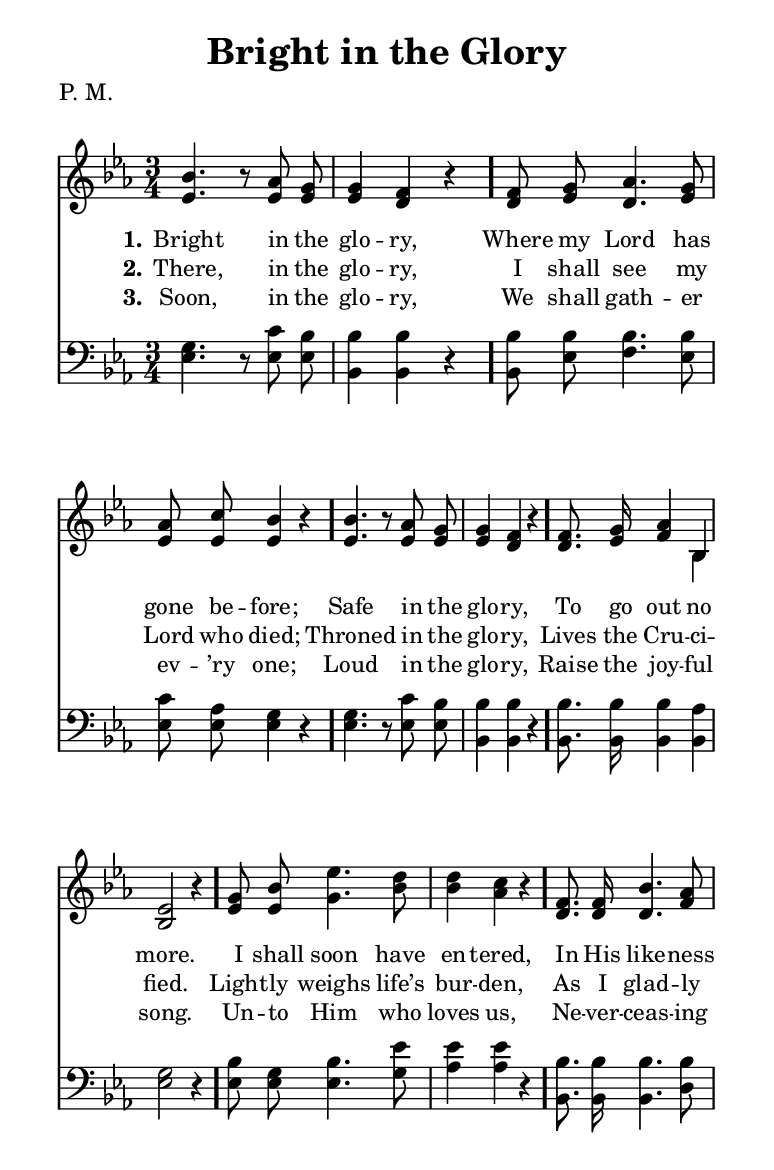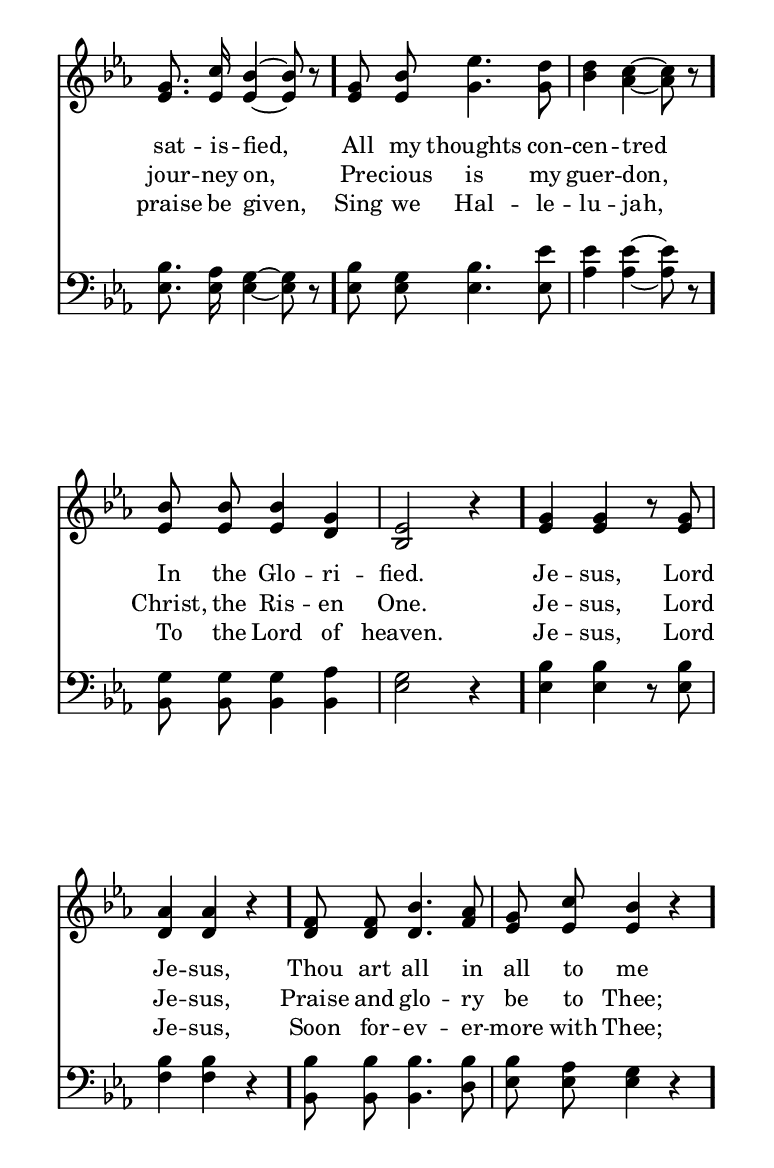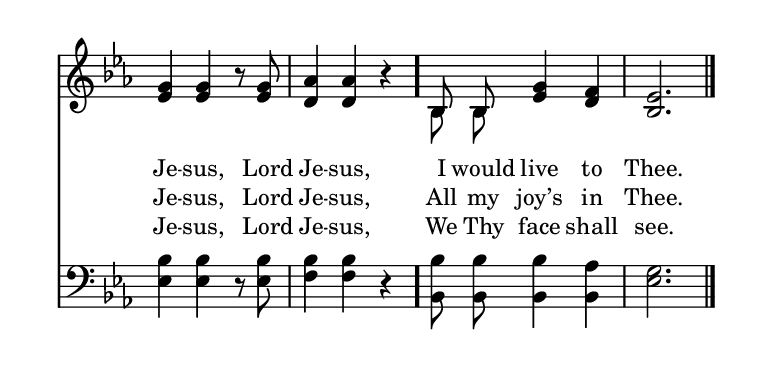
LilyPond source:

\include "common/global.ily"
\paper {
  \include "common/paper.ily"
}

\header{
  hymnnumber = "209"
  title = "Bright in the Glory"
  tunename = ""
  meter = "P. M."
  poet = ""
  composer = ""
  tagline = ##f
}

patternAA = { c4. c8 c8 c | c4 c c | }
patternAB = { c8 c c4. c8 | c8 c c4 c | }
patternAC = \patternAA
patternAD = { c8. c16 c4 c, | c2 c4 | }

patternBA = { c8 c c4. c8 | c4 c c | }
patternBB = { c,8. c16 c4. c8 | c8. c16 c4 ~ c8 c | }
patternBC = { c8 c c4. c8 | c4 c ~ c8 c | }
patternBD = { c8 c c4 c | c2 c4 | }

patternCA = { c4 c c8 c | c4 c c | }
patternCB = { c8 c c4. c8 | c c c4 c | }
patternCC = \patternCA
patternCD = { c,8 c c'4 c | c2. | }

global = {
  \include "common/overrides.ily"
  \override Staff.TimeSignature.style = #'numbered
  \time 3/4
  \override Score.MetronomeMark.transparent = ##t % hide all fermata changes too
  \tempo 4=80
  \key ees \major
  \autoBeamOff
}

notesSoprano = {
\global
\relative c'' {

  bes4. r8 aes8 g | g4 f r |
  f8 g aes4. g8 | aes8 c bes4 r |
  bes4. r8 aes8 g | g4 f r |
  f8. g16 aes4 bes, | ees2 r4 |

  g8 bes ees4. d8 | d4 c r |
  f,8. f16 bes4. aes8 | g8. c16 bes4 ~ bes8 r |
  g8 bes ees4. d8 | d4 c ~ c8 r |
  bes8 bes bes4 g | ees2 r4 |

  g4 g r8 g | aes4 aes r |
  f8 f bes4. aes8 | g c bes4 r |
  g4 g r8 g | aes4 aes r |
  bes,8 bes g'4 f | ees2. |

  \bar "|."

}
}

notesAlto = {
\global
\relative e' {

  \changePitch \patternAA { ees r ees ees | ees d r }
  \changePitch \patternAB { d ees d ees | ees ees ees r }
  \changePitch \patternAC { ees r ees ees | ees d r }
  \changePitch \patternAD { d ees f bes, | bes r }

  \changePitch \patternBA { ees ees g bes | bes aes r }
  \changePitch \patternBB { d, d d f | ees ees ees ees r }
  \changePitch \patternBC { ees ees g g | bes aes aes r }
  \changePitch \patternBD { ees ees ees d | bes r }

  \changePitch \patternCA { ees ees r ees | d d r }
  \changePitch \patternCB { d d d f | ees ees ees r }
  \changePitch \patternCC { ees ees r ees | d d r }
  \changePitch \patternCD { bes bes ees d | bes }

}
}

notesTenor = {
\global
\relative a {

  \changePitch \patternAA { g r c bes | bes bes r }
  \changePitch \patternAB { bes bes bes bes | c aes g r }
  \changePitch \patternAC { g r c bes | bes bes r }
  \changePitch \patternAD { bes bes bes aes | g r }

  \changePitch \patternBA { bes g bes ees | ees ees r }
  \changePitch \patternBB { bes bes bes bes | bes aes g g r }
  \changePitch \patternBC { bes g bes ees | ees ees ees r }
  \changePitch \patternBD { g, g g aes | g r }

  \changePitch \patternCA { bes bes r bes | bes bes r }
  \changePitch \patternCB { bes bes bes bes | bes aes g r }
  \changePitch \patternCC { bes bes r bes | bes bes r }
  \changePitch \patternCD { bes bes bes aes | g }

}
}

notesBass = {
\global
\relative f {

  \changePitch \patternAA { ees r ees ees | bes bes r }
  \changePitch \patternAB { bes ees f ees | ees ees ees r }
  \changePitch \patternAC { ees r ees ees | bes bes r }
  \changePitch \patternAD { bes bes bes bes | ees r }

  \changePitch \patternBA { ees ees ees g | aes aes r }
  \changePitch \patternBB { bes, bes bes d | ees ees ees ees r }
  \changePitch \patternBC { ees ees ees ees aes aes aes r }
  \changePitch \patternBD { bes, bes bes bes | ees r }

  \changePitch \patternCA { ees ees r ees | f f r }
  \changePitch \patternCB { bes, bes bes d | ees ees ees r }
  \changePitch \patternCC { ees ees r ees | f f r }
  \changePitch \patternCD { bes, bes bes bes | ees }

}
}

wordsA = \lyricmode {
\set stanza = "1."

Bright in the glo -- ry, \bar "."
Where my Lord has gone be -- fore; \bar "."
Safe in the glo -- ry, \bar "."
To go out no more. \bar "."
I shall soon have en -- tered, \bar "."
In His like -- ness sat -- is -- fied, \bar "."
All my thoughts con -- cen -- tred \bar "."
In the Glo -- ri -- fied. \bar "."
Je -- sus, Lord Je -- sus, \bar "."
Thou art all in all to me \bar "."
Je -- sus, Lord Je -- sus, \bar "."
I would live to Thee. \bar "."

}

wordsB = \lyricmode {
\set stanza = "2."

There, in the glo -- ry,
I shall see my Lord who died;
Throned in the glo -- ry,
Lives the Cru -- ci -- fied.
Light -- ly weighs life’s bur -- den,
As I glad -- ly jour -- ney on,
Pre -- cious is my guer -- don,
Christ, the Ris -- en One.
Je -- sus, Lord Je -- sus,
Praise and glo -- ry be to Thee;
Je -- sus, Lord Je -- sus,
All my joy’s in Thee.

}

wordsC = \lyricmode {
\set stanza = "3."

Soon, in the glo -- ry,
We shall gath -- er ev -- ’ry one;
Loud in the glo -- ry,
Raise the joy -- ful song.
Un -- to Him who loves us,
Ne -- ver -- ceas -- ing praise be given,
Sing we Hal -- le -- lu -- jah,
To the Lord of heaven.
Je -- sus, Lord Je -- sus,
Soon for -- ev -- er -- more with Thee;
Je -- sus, Lord Je -- sus,
We Thy face shall see.

}

\score {
  \context ChoirStaff <<
    \context Staff = upper <<
      \set Staff.autoBeaming = ##f
      \set ChoirStaff.systemStartDelimiter = #'SystemStartBar
      \set ChoirStaff.printPartCombineTexts = ##f
      \partcombine #'(2 . 9) \notesSoprano \notesAlto
      \context NullVoice = sopranos { \voiceOne << \notesSoprano >> }
      \context NullVoice = altos { \voiceTwo << \notesAlto >> }
      \context Lyrics = one   \lyricsto sopranos \wordsA
      \context Lyrics = two   \lyricsto sopranos \wordsB
      \context Lyrics = three \lyricsto sopranos \wordsC
    >>
    \context Staff = men <<
      \set Staff.autoBeaming = ##f
      \clef bass
      \set ChoirStaff.printPartCombineTexts = ##f
      \partcombine #'(2 . 9) \notesTenor \notesBass
      \context NullVoice = tenors { \voiceOne << \notesTenor >> }
      \context NullVoice = basses { \voiceTwo << \notesBass >> }
    >>
  >>
  \layout {
    \include "common/layout.ily"
  }
  \midi{
    \include "common/midi.ily"
  }
}

\version "2.19.49"  % necessary for upgrading to future LilyPond versions.

% vi:set et ts=2 sw=2 ai nocindent syntax=lilypond:
